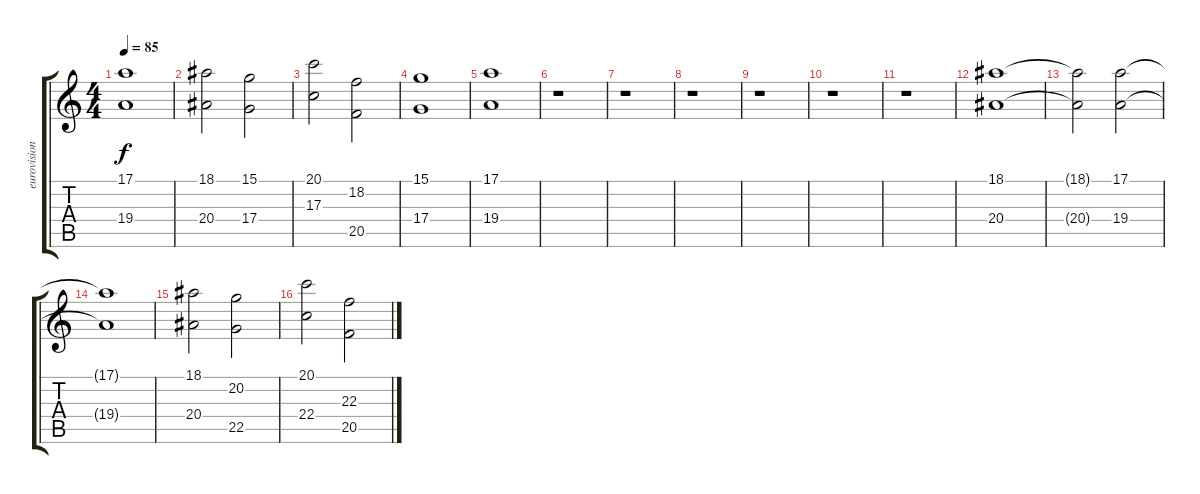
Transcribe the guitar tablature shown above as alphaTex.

\track ("eurovision.tv" "eurovision") {instrument stringensemble1}
\staff {score tabs}
\tuning (E4 B3 G3 D3 A2 E2) {hide}
\ts (4 4)
\tempo 85
\clef g2
\ks c
(17.1 19.4).1{dy f} |
(18.1 20.4).2 (15.1 17.4).2 |
(20.1 17.3).2 (18.2 20.5).2 |
(15.1 17.4).1 |
(17.1 19.4).1 |
r.1 |
r.1 |
r.1 |
r.1 |
r.1 |
r.1 |
(18.1 20.4).1 |
(18.1{t} 20.4{t}).2 (17.1 19.4).2 |
(17.1{t} 19.4{t}).1 |
(18.1 20.4).2 (20.2 22.5).2 |
(20.1 22.4).2 (22.3 20.5).2
